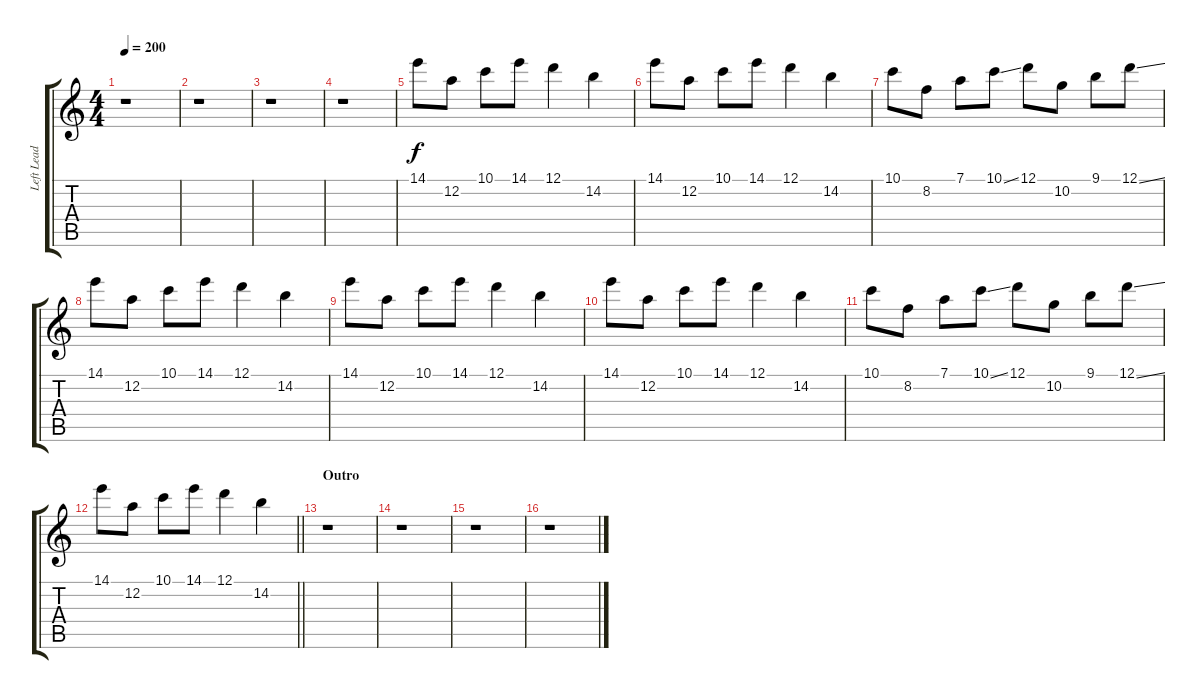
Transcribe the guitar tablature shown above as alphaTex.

\track ("Left Lead Gtr" "Left Lead ") {mute instrument overdrivenguitar}
\staff {score tabs}
\tuning (D4 A3 F3 C3 G2 D2) {hide}
\ts (4 4)
\tempo 200
\clef g2
\ks c
r.1{dy f} |
r.1 |
r.1 |
r.1 |
14.1.8 12.2.8 10.1.8 14.1.8 12.1.4 14.2.4 |
14.1.8 12.2.8 10.1.8 14.1.8 12.1.4 14.2.4 |
10.1.8 8.2.8 7.1.8 10.1{ss}.8 12.1.8 10.2.8 9.1.8 12.1{ss}.8 |
14.1.8 12.2.8 10.1.8 14.1.8 12.1.4 14.2.4 |
14.1.8 12.2.8 10.1.8 14.1.8 12.1.4 14.2.4 |
14.1.8 12.2.8 10.1.8 14.1.8 12.1.4 14.2.4 |
10.1.8 8.2.8 7.1.8 10.1{ss}.8 12.1.8 10.2.8 9.1.8 12.1{ss}.8 |
\barLineRight lightlight
14.1.8 12.2.8 10.1.8 14.1.8 12.1.4 14.2.4 |
\section ("" "Outro")
r.1 |
r.1 |
r.1 |
r.1
